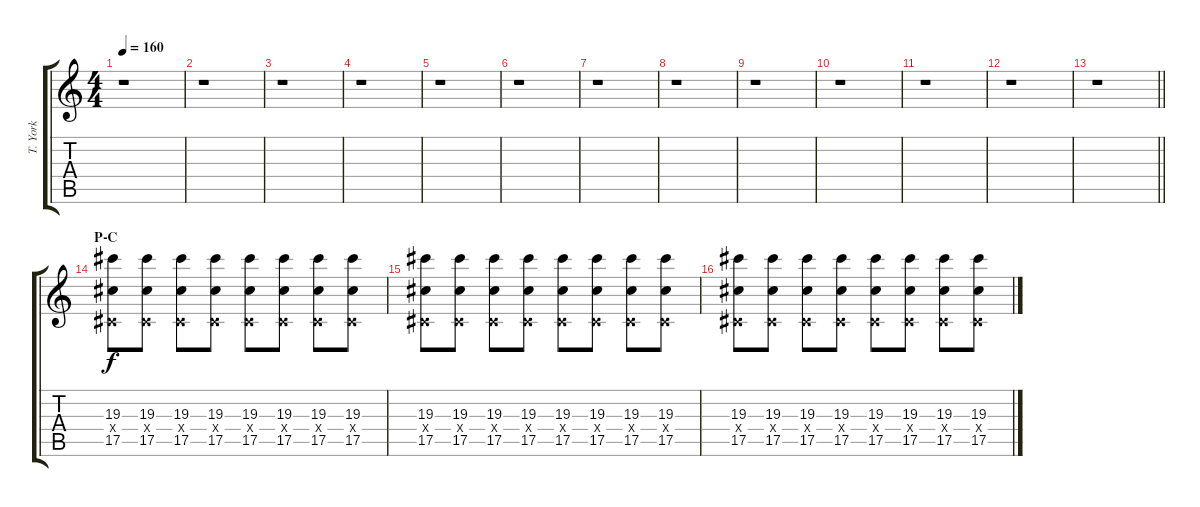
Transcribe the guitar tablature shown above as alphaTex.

\track ("T. York" "T. York") {instrument distortionguitar}
\staff {score tabs}
\tuning (Eb4 Bb3 Gb3 Db3 Ab2 Db2) {hide}
\ts (4 4)
\tempo 160
\clef g2
\ks c
r.1{dy f} |
r.1 |
r.1 |
r.1 |
r.1 |
r.1 |
r.1 |
r.1 |
r.1 |
r.1 |
r.1 |
r.1 |
\barLineRight lightlight
r.1 |
\section ("" "P-C")
(19.3 0.4{x} 17.5).8 (19.3 0.4{x} 17.5).8 (19.3 0.4{x} 17.5).8 (19.3 0.4{x} 17.5).8 (19.3 0.4{x} 17.5).8 (19.3 0.4{x} 17.5).8 (19.3 0.4{x} 17.5).8 (19.3 0.4{x} 17.5).8 |
(19.3 0.4{x} 17.5).8 (19.3 0.4{x} 17.5).8 (19.3 0.4{x} 17.5).8 (19.3 0.4{x} 17.5).8 (19.3 0.4{x} 17.5).8 (19.3 0.4{x} 17.5).8 (19.3 0.4{x} 17.5).8 (19.3 0.4{x} 17.5).8 |
(19.3 0.4{x} 17.5).8 (19.3 0.4{x} 17.5).8 (19.3 0.4{x} 17.5).8 (19.3 0.4{x} 17.5).8 (19.3 0.4{x} 17.5).8 (19.3 0.4{x} 17.5).8 (19.3 0.4{x} 17.5).8 (19.3 0.4{x} 17.5).8
